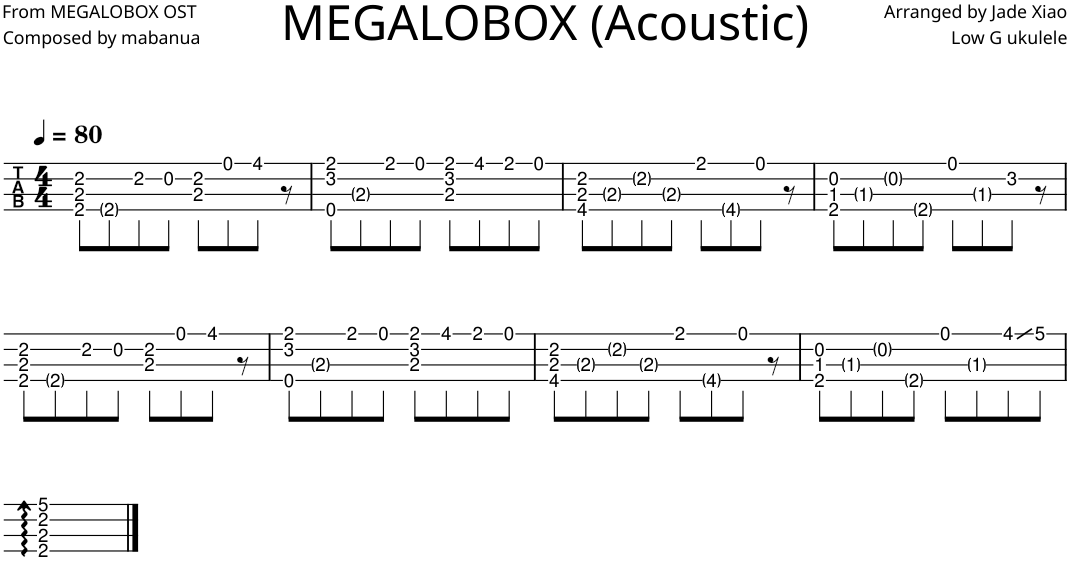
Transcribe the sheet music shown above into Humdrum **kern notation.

**kern
*part1
*staff1
*I"Ukulele
*I'Uk.
*stria4
*
*k[]
*M4/4
*MM80
=1
8A\ 8d\ 8f#\L
8A\
8f#\
8e\J
8d\ 8f#\L
8a\
8cc#\J
8r
=2
8G\ 8g\ 8b\L
8d\
8b\
8a\J
8d\ 8g\ 8b\L
8cc#\
8b\
8a\J
=3
8B\ 8d\ 8f#\L
8d\
8f#\
8d\J
8b\L
8B\
8a\J
8r
=4
8A\ 8c#\ 8e\L
8c#\
8e\
8A\J
8a\L
8c#\
8g\J
8r
!!LO:LB:g=z
=5
8A\ 8d\ 8f#\L
8A\
8f#\
8e\J
8d\ 8f#\L
8a\
8cc#\J
8r
=6
8G\ 8g\ 8b\L
8d\
8b\
8a\J
8d\ 8g\ 8b\L
8cc#\
8b\
8a\J
=7
8B\ 8d\ 8f#\L
8d\
8f#\
8d\J
8b\L
8B\
8a\J
8r
=8
8A\ 8c#\ 8e\L
8c#\
8e\
8A\J
8a\L
8c#\
8cc#\
8dd\J
!!LO:LB:g=z
=9
1A: 1d: 1f#: 1dd:
==
*-
